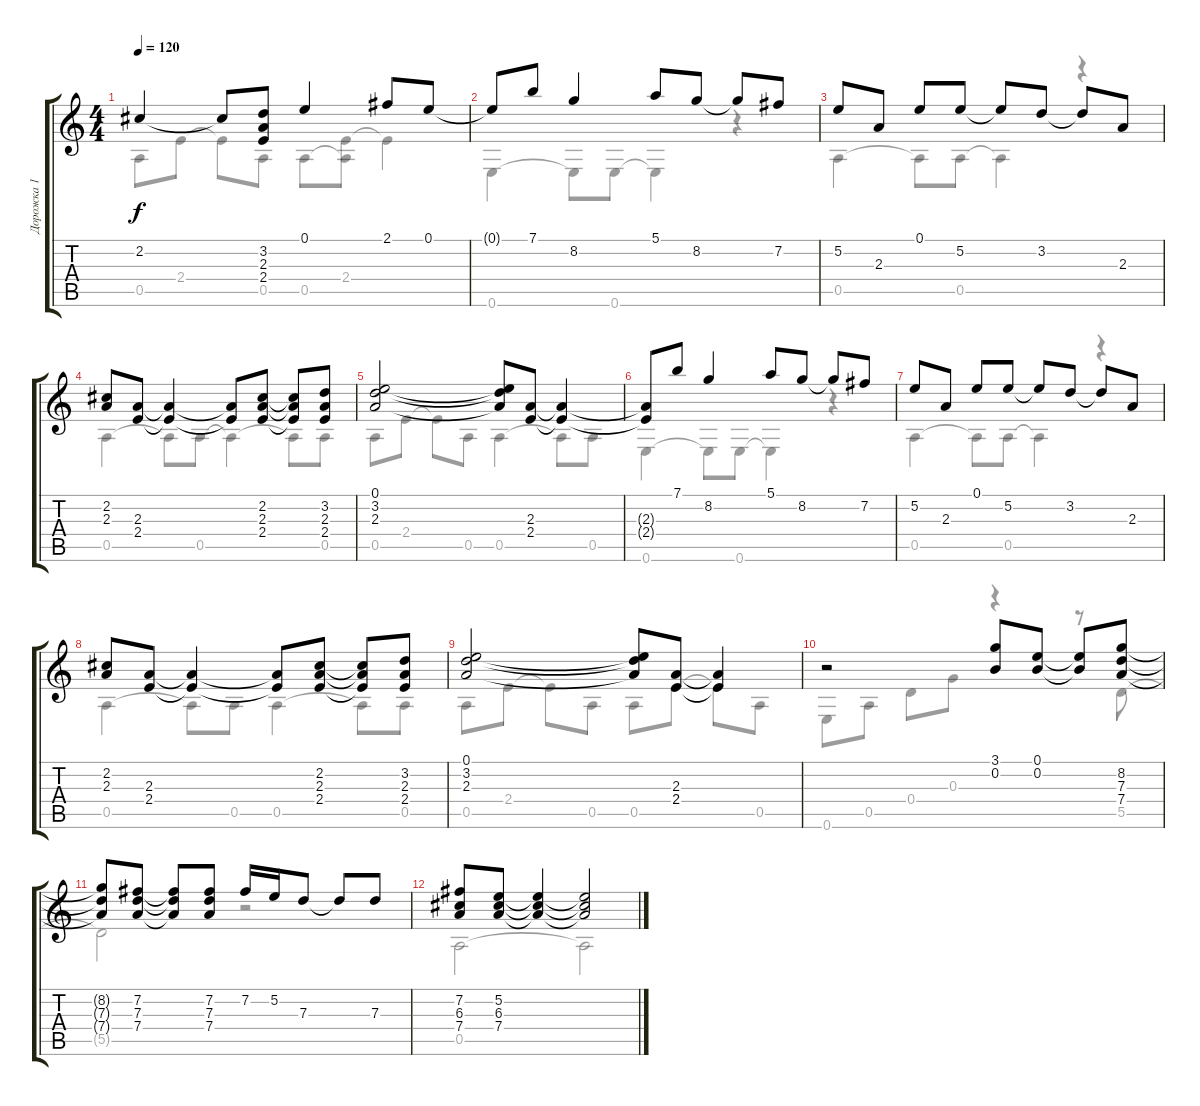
\track ("Дорожка 1" "Дорожка 1") {instrument acousticguitarnylon}
\staff {score tabs}
\tuning (E4 B3 G3 D3 A2 E2) {hide}
\voice
\ts (4 4)
\tempo 120
\clef g2
\ks c
2.2.4{dy f} 2.2{t}.8 (3.2 2.3 2.4).8 0.1.4 2.1.8 0.1.8 |
0.1{t}.8 7.1.8 8.2.4 5.1.8 8.2.8 8.2{t}.8 7.2.8 |
5.2.8 2.3.8 0.1.8 5.2.8 5.2{t}.8 3.2.8 3.2{t}.8 2.3.8 |
(2.2 2.3).8 (2.3 2.4).8 (2.3{t} 2.4{t}).4 (2.3{t} 2.4{t}).8 (2.2 2.3 2.4).8 (2.2{t} 2.3{t} 2.4{t}).8 (3.2 2.3 2.4).8 |
(0.1 3.2 2.3).2 (0.1{t} 3.2{t} 2.3{t}).8 (2.3 2.4).8 (2.3{t} 2.4{t}).4 |
(2.3{t} 2.4{t}).8 7.1.8 8.2.4 5.1.8 8.2.8 8.2{t}.8 7.2.8 |
5.2.8 2.3.8 0.1.8 5.2.8 5.2{t}.8 3.2.8 3.2{t}.8 2.3.8 |
(2.2 2.3).8 (2.3 2.4).8 (2.3{t} 2.4{t}).4 (2.3{t} 2.4{t}).8 (2.2 2.3 2.4).8 (2.2{t} 2.3{t} 2.4{t}).8 (3.2 2.3 2.4).8 |
(0.1 3.2 2.3).2 (0.1{t} 3.2{t} 2.3{t}).8 (2.3 2.4).8 (2.3{t} 2.4{t}).4 |
r.2 (3.1 0.2).8 (0.1 0.2).8 (0.1{t} 0.2{t}).8 (8.2 7.3 7.4).8 |
(8.2{t} 7.3{t} 7.4{t}).8 (7.2 7.3 7.4).8 (7.2{t} 7.3{t} 7.4{t}).8 (7.2 7.3 7.4).8 7.2.16 5.2.16 7.3.8 7.3{t}.8 7.3.8 |
(7.2 6.3 7.4).8 (5.2 6.3 7.4).8 (5.2{t} 6.3{t} 7.4{t}).4 (5.2{t} 6.3{t} 7.4{t}).2
\voice
\clef g2
\ottava regular
\simile none
\ks c
0.5.8{dy f} 2.4.8 2.4{t}.8 0.5.8 0.5.8 (2.4 0.5{t}).8 2.4{t}.4 |
0.6.4 0.6{t}.8 0.6.8 0.6{t}.4 r.4 |
0.5.4 0.5{t}.8 0.5.8 0.5{t}.4 r.4 |
0.5.4 0.5{t}.8 0.5.8 0.5{t}.4 0.5{t}.8 0.5.8 |
0.5.8 2.4.8 2.4{t}.8 0.5.8 0.5.4 0.5{t}.8 0.5.8 |
0.6.4 0.6{t}.8 0.6.8 0.6{t}.4 r.4 |
0.5.4 0.5{t}.8 0.5.8 0.5{t}.4 r.4 |
0.5.4 0.5{t}.8 0.5.8 0.5.4 0.5{t}.8 0.5.8 |
0.5.8 2.4.8 2.4{t}.8 0.5.8 0.5.8 2.4.8 2.4{t}.8 0.5.8 |
0.6.8 0.5.8 0.4.8 0.3.8 r.4 r.8 5.5.8 |
5.5{t}.2 r.2 |
0.5.2 0.5{t}.2
